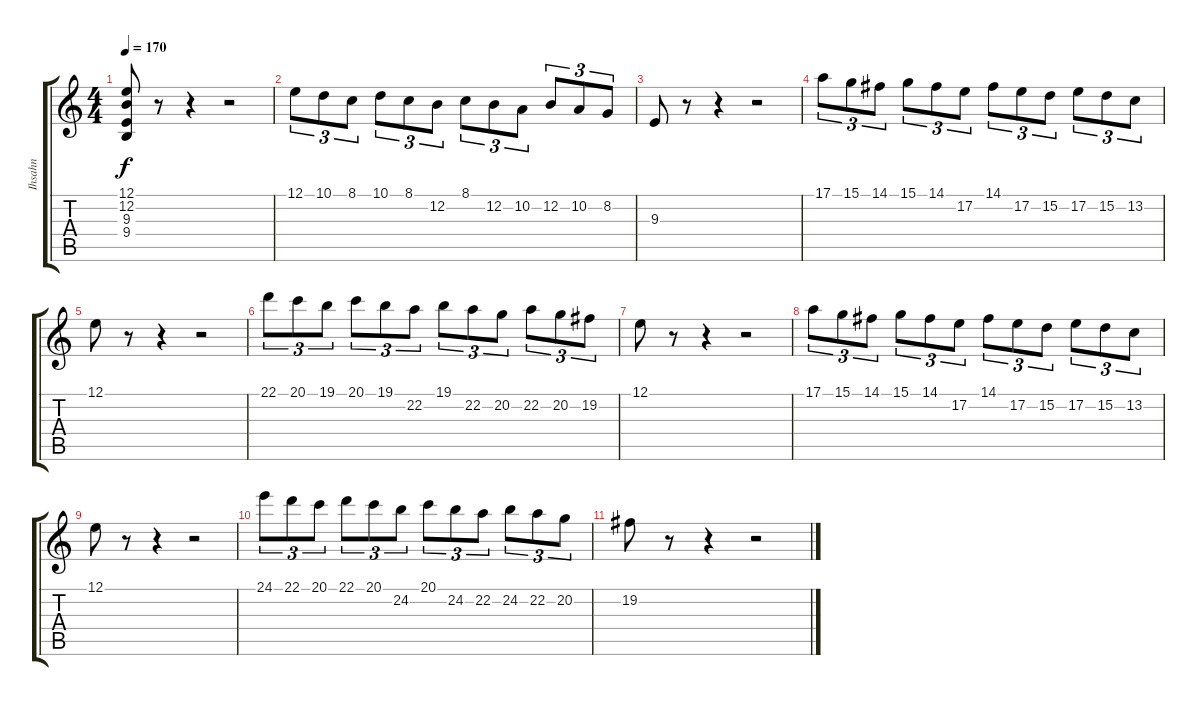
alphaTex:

\track ("Ihsahn" "Ihsahn") {instrument stringensemble1}
\staff {score tabs}
\tuning (E4 B3 G3 D3 A2 E2) {hide}
\ts (4 4)
\tempo 170
\clef g2
\ks c
(12.1 12.2 9.3 9.4).8{dy f volume 16 instrument stringensemble1} r.8 r.4 r.2 |
12.1.8{tu (3 2)} 10.1.8{tu (3 2)} 8.1.8{tu (3 2)} 10.1.8{tu (3 2)} 8.1.8{tu (3 2)} 12.2.8{tu (3 2)} 8.1.8{tu (3 2)} 12.2.8{tu (3 2)} 10.2.8{tu (3 2)} 12.2.8{tu (3 2)} 10.2.8{tu (3 2)} 8.2.8{tu (3 2)} |
9.3.8 r.8 r.4 r.2 |
17.1.8{tu (3 2)} 15.1.8{tu (3 2)} 14.1.8{tu (3 2)} 15.1.8{tu (3 2)} 14.1.8{tu (3 2)} 17.2.8{tu (3 2)} 14.1.8{tu (3 2)} 17.2.8{tu (3 2)} 15.2.8{tu (3 2)} 17.2.8{tu (3 2)} 15.2.8{tu (3 2)} 13.2.8{tu (3 2)} |
12.1.8 r.8 r.4 r.2 |
22.1.8{tu (3 2)} 20.1.8{tu (3 2)} 19.1.8{tu (3 2)} 20.1.8{tu (3 2)} 19.1.8{tu (3 2)} 22.2.8{tu (3 2)} 19.1.8{tu (3 2)} 22.2.8{tu (3 2)} 20.2.8{tu (3 2)} 22.2.8{tu (3 2)} 20.2.8{tu (3 2)} 19.2.8{tu (3 2)} |
12.1.8 r.8 r.4 r.2 |
17.1.8{tu (3 2)} 15.1.8{tu (3 2)} 14.1.8{tu (3 2)} 15.1.8{tu (3 2)} 14.1.8{tu (3 2)} 17.2.8{tu (3 2)} 14.1.8{tu (3 2)} 17.2.8{tu (3 2)} 15.2.8{tu (3 2)} 17.2.8{tu (3 2)} 15.2.8{tu (3 2)} 13.2.8{tu (3 2)} |
12.1.8 r.8 r.4 r.2 |
24.1.8{tu (3 2)} 22.1.8{tu (3 2)} 20.1.8{tu (3 2)} 22.1.8{tu (3 2)} 20.1.8{tu (3 2)} 24.2.8{tu (3 2)} 20.1.8{tu (3 2)} 24.2.8{tu (3 2)} 22.2.8{tu (3 2)} 24.2.8{tu (3 2)} 22.2.8{tu (3 2)} 20.2.8{tu (3 2)} |
19.2.8 r.8 r.4 r.2
